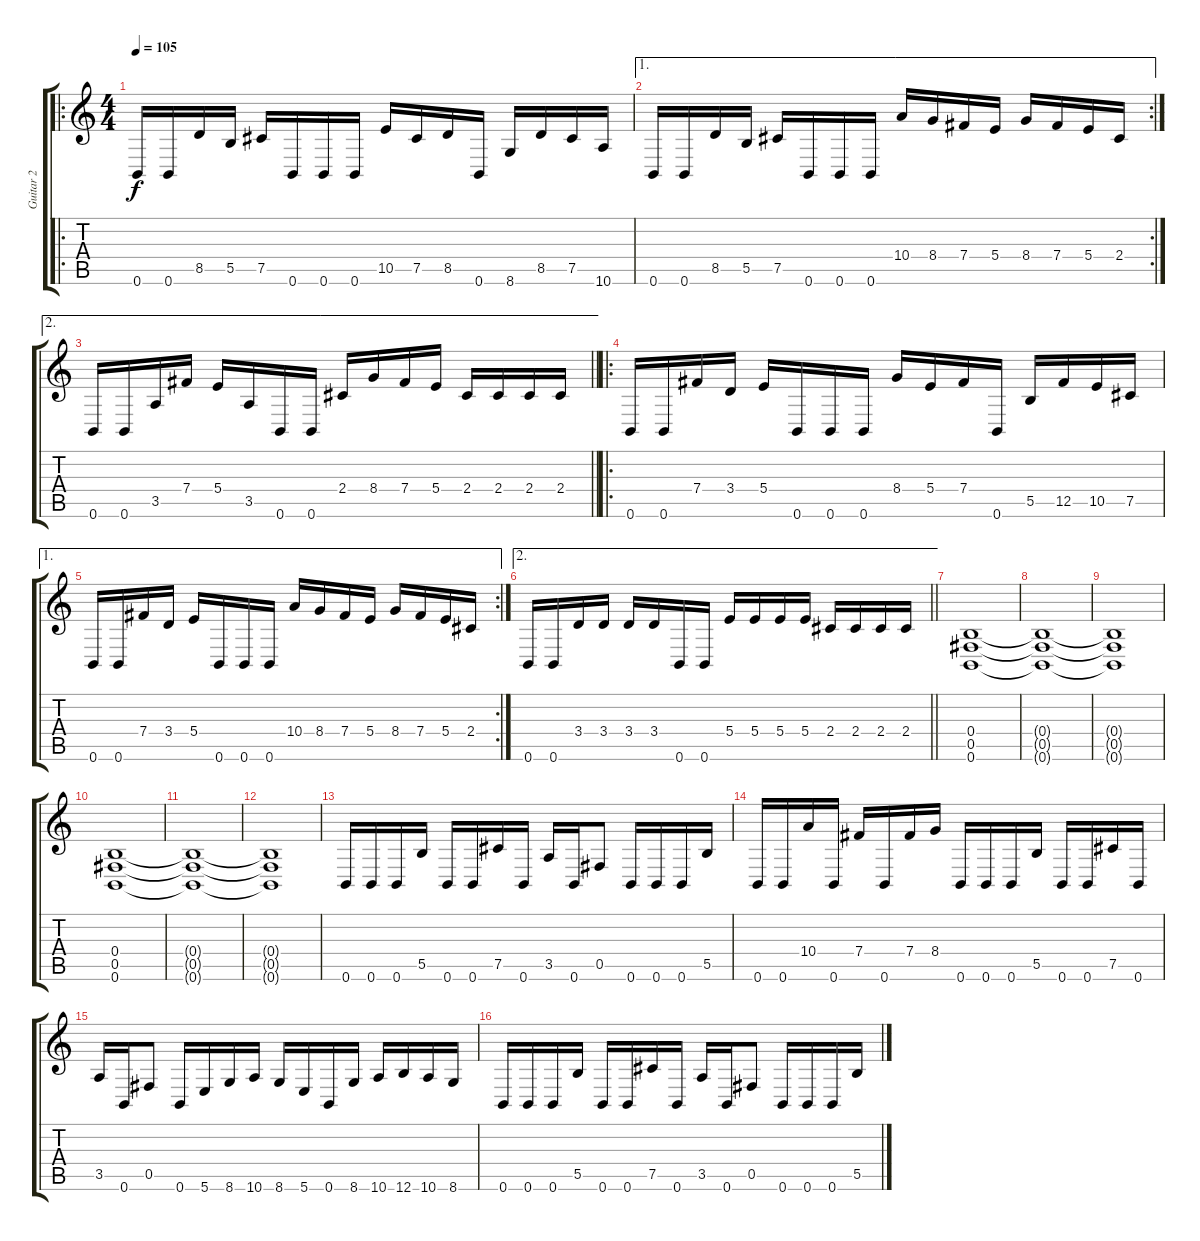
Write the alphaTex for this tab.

\track ("Guitar 2" "Guitar 2") {instrument distortionguitar}
\staff {score tabs}
\tuning (Db4 Ab3 E3 B2 Gb2 B1) {hide}
\ro
\ts (4 4)
\tempo 105
\clef g2
\ks c
0.6.16{dy f} 0.6.16 8.5.16 5.5.16 7.5.16 0.6.16 0.6.16 0.6.16 10.5.16 7.5.16 8.5.16 0.6.16 8.6.16 8.5.16 7.5.16 10.6.16 |
\ae 1
\rc 2
0.6.16 0.6.16 8.5.16 5.5.16 7.5.16 0.6.16 0.6.16 0.6.16 10.4.16 8.4.16 7.4.16 5.4.16 8.4.16 7.4.16 5.4.16 2.4.16 |
\ae 2
\barLineRight lightlight
0.6.16 0.6.16 3.5.16 7.4.16 5.4.16 3.5.16 0.6.16 0.6.16 2.4.16 8.4.16 7.4.16 5.4.16 2.4.16 2.4.16 2.4.16 2.4.16 |
\ro
0.6.16 0.6.16 7.4.16 3.4.16 5.4.16 0.6.16 0.6.16 0.6.16 8.4.16 5.4.16 7.4.16 0.6.16 5.5.16 12.5.16 10.5.16 7.5.16 |
\ae 1
\rc 2
0.6.16 0.6.16 7.4.16 3.4.16 5.4.16 0.6.16 0.6.16 0.6.16 10.4.16 8.4.16 7.4.16 5.4.16 8.4.16 7.4.16 5.4.16 2.4.16 |
\ae 2
\barLineRight lightlight
0.6.16 0.6.16 3.4.16 3.4.16 3.4.16 3.4.16 0.6.16 0.6.16 5.4.16 5.4.16 5.4.16 5.4.16 2.4.16 2.4.16 2.4.16 2.4.16 |
(0.4 0.5 0.6).1 |
(0.4{t} 0.5{t} 0.6{t}).1 |
(0.4{t} 0.5{t} 0.6{t}).1 |
(0.4 0.5 0.6).1 |
(0.4{t} 0.5{t} 0.6{t}).1 |
(0.4{t} 0.5{t} 0.6{t}).1 |
0.6.16 0.6.16 0.6.16 5.5.16 0.6.16 0.6.16 7.5.16 0.6.16 3.5.16 0.6.16 0.5.8 0.6.16 0.6.16 0.6.16 5.5.16 |
0.6.16 0.6.16 10.4.16 0.6.16 7.4.16 0.6.16 7.4.16 8.4.16 0.6.16 0.6.16 0.6.16 5.5.16 0.6.16 0.6.16 7.5.16 0.6.16 |
3.5.16 0.6.16 0.5.8 0.6.16 5.6.16 8.6.16 10.6.16 8.6.16 5.6.16 0.6.16 8.6.16 10.6.16 12.6.16 10.6.16 8.6.16 |
0.6.16 0.6.16 0.6.16 5.5.16 0.6.16 0.6.16 7.5.16 0.6.16 3.5.16 0.6.16 0.5.8 0.6.16 0.6.16 0.6.16 5.5.16
